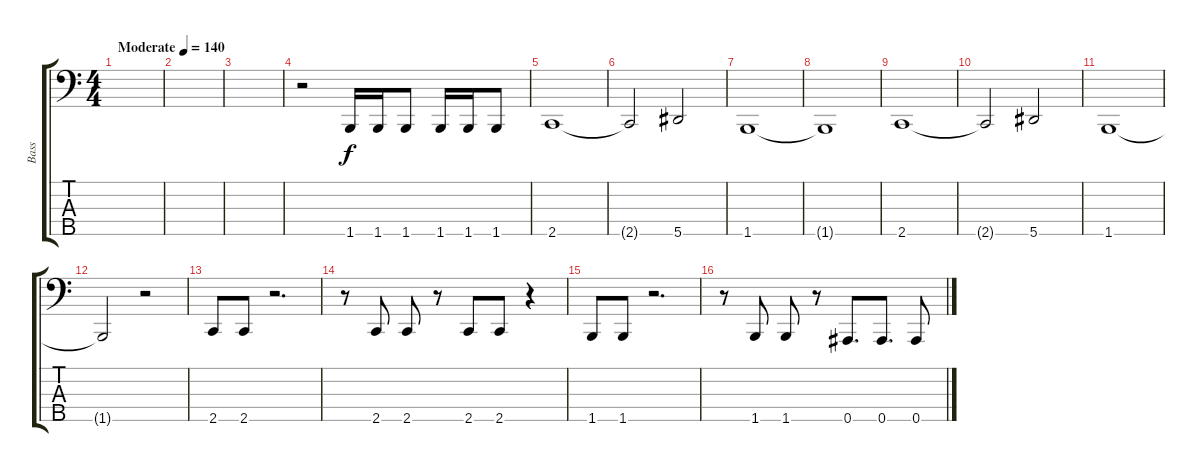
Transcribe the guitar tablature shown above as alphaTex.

\track ("Bass" "Bass") {instrument electricbasspick}
\staff {score tabs}
\tuning (G2 Eb2 Bb1 F1 Bb0) {hide}
\ts (4 4)
\tempo (140 "Moderate")
\clef f4
\ks c
|
|
|
r.2 1.5.16 1.5.16 1.5.8 1.5.16 1.5.16 1.5.8 |
2.5.1 |
2.5{t}.2 5.5.2 |
1.5.1 |
1.5{t}.1 |
2.5.1 |
2.5{t}.2 5.5.2 |
1.5.1 |
1.5{t}.2 r.2 |
2.5.8 2.5.8 r.2{d} |
r.8 2.5.8 2.5.8 r.8 2.5.8 2.5.8 r.4 |
1.5.8 1.5.8 r.2{d} |
r.8 1.5.8 1.5.8 r.8 0.5.8{d} 0.5.8{d} 0.5.8
